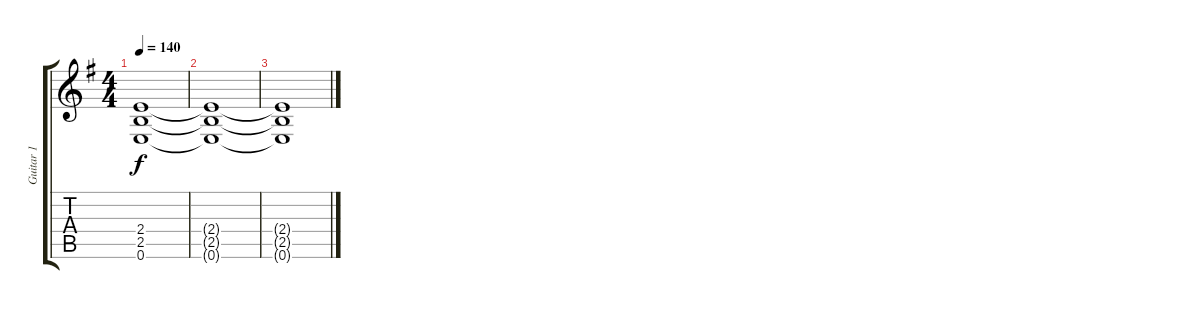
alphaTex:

\track ("Guitar 1" "Guitar 1") {instrument distortionguitar}
\staff {score tabs}
\tuning (E4 B3 G3 D3 A2 E2) {hide}
\ts (4 4)
\tempo 140
\clef g2
\ks g
(2.4 2.5 0.6).1{dy f} |
(2.4{t} 2.5{t} 0.6{t}).1 |
(2.4{t} 2.5{t} 0.6{t}).1
